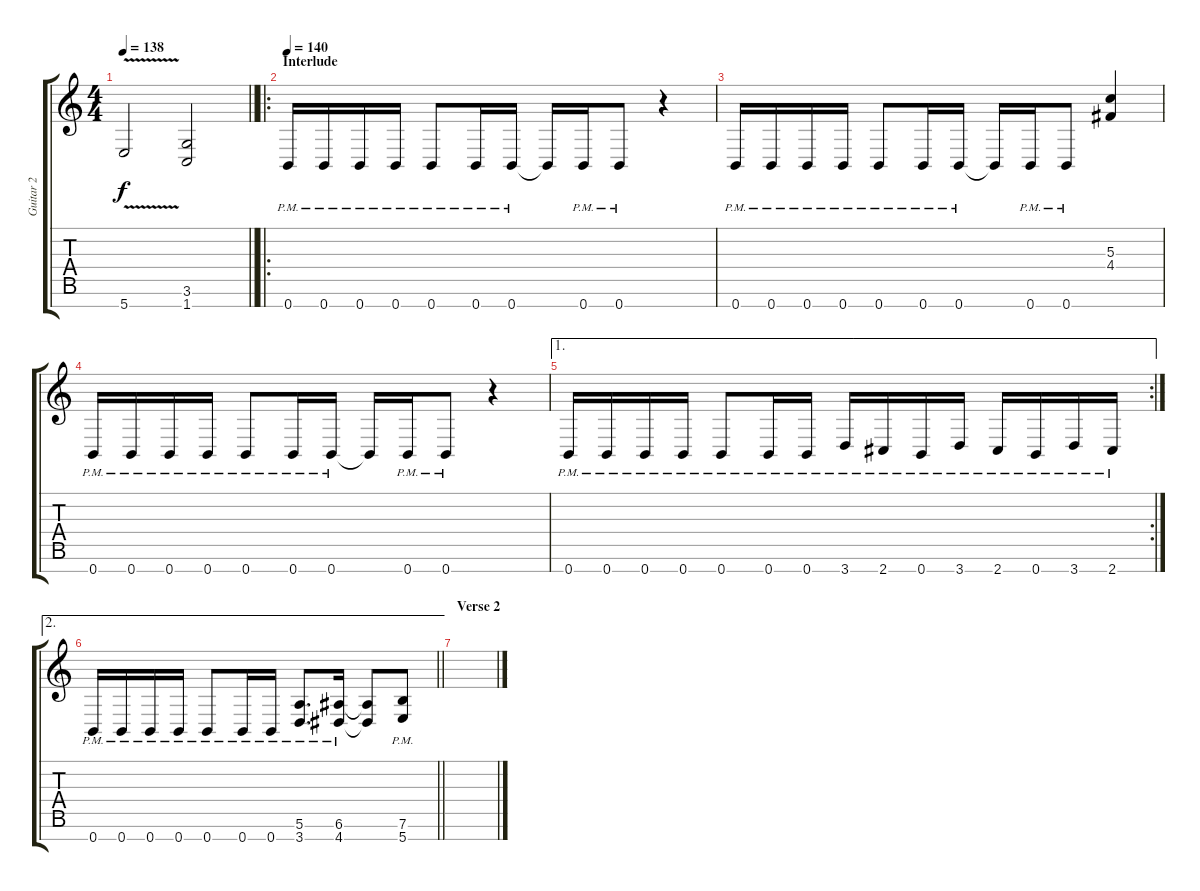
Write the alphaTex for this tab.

\track ("Guitar 2" "Guitar 2") {instrument distortionguitar}
\staff {score tabs}
\tuning (E4 B3 G3 D3 A2 E2 B1) {hide}
\ts (4 4)
\tempo 138
\clef g2
\barLineRight lightlight
\ks c
5.7{v}.2{dy f} (3.6 1.7).2 |
\ro
\section ("" "Interlude")
\tempo 140
0.7{pm}.16 0.7{pm}.16 0.7{pm}.16 0.7{pm}.16 0.7{pm}.8 0.7{pm}.16 0.7{pm}.16 0.7{t}.16 0.7{pm}.16 0.7{pm}.8 r.4 |
0.7{pm}.16 0.7{pm}.16 0.7{pm}.16 0.7{pm}.16 0.7{pm}.8 0.7{pm}.16 0.7{pm}.16 0.7{t}.16 0.7{pm}.16 0.7{pm}.8 (5.3 4.4).4 |
0.7{pm}.16 0.7{pm}.16 0.7{pm}.16 0.7{pm}.16 0.7{pm}.8 0.7{pm}.16 0.7{pm}.16 0.7{t}.16 0.7{pm}.16 0.7{pm}.8 r.4 |
\ae 1
\rc 2
0.7{pm}.16 0.7{pm}.16 0.7{pm}.16 0.7{pm}.16 0.7{pm}.8 0.7{pm}.16 0.7{pm}.16 3.7{pm}.16 2.7{pm}.16 0.7{pm}.16 3.7{pm}.16 2.7{pm}.16 0.7{pm}.16 3.7{pm}.16 2.7{pm}.16 |
\ae 2
\barLineRight lightlight
0.7{pm}.16 0.7{pm}.16 0.7{pm}.16 0.7{pm}.16 0.7{pm}.8 0.7{pm}.16 0.7{pm}.16 (5.6{pm} 3.7{pm}).8{d} (6.6{pm} 4.7{pm}).16 (6.6{t} 4.7{t}).8 (7.6{pm} 5.7{pm}).8 |
\section ("" "Verse 2")
